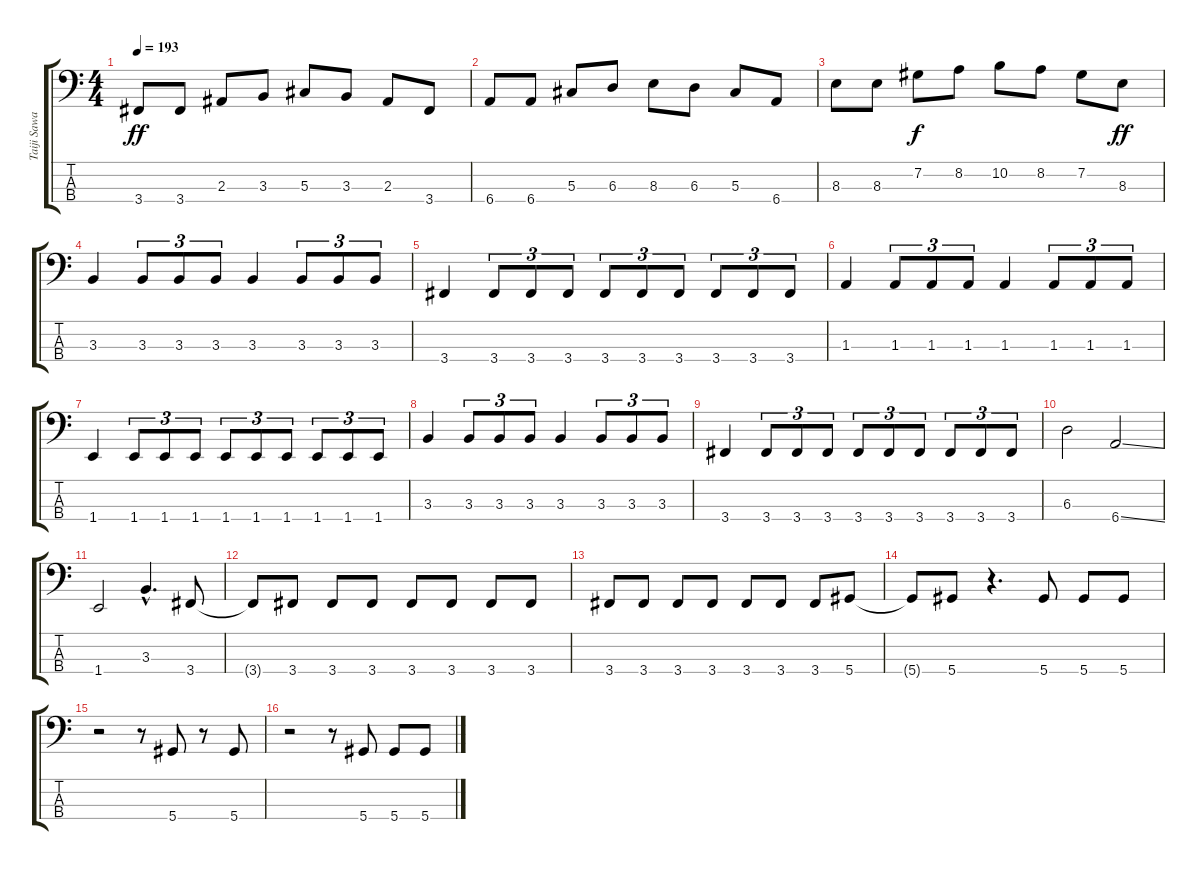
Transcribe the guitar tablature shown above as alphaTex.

\track ("Taiji Sawada (Taiji)" "Taiji Sawa") {instrument electricbasspick}
\staff {score tabs}
\tuning (Gb2 Db2 Ab1 Eb1) {hide}
\ts (4 4)
\tempo 193
\clef f4
\ks c
3.4.8{dy ff} 3.4.8 2.3.8 3.3.8 5.3.8 3.3.8 2.3.8 3.4.8 |
6.4.8 6.4.8 5.3.8 6.3.8 8.3.8 6.3.8 5.3.8 6.4.8 |
8.3.8 8.3.8 7.2.8{dy f} 8.2.8 10.2.8 8.2.8 7.2.8 8.3.8{dy ff} |
3.3.4 3.3.8{tu (3 2)} 3.3.8{tu (3 2)} 3.3.8{tu (3 2)} 3.3.4 3.3.8{tu (3 2)} 3.3.8{tu (3 2)} 3.3.8{tu (3 2)} |
3.4.4 3.4.8{tu (3 2)} 3.4.8{tu (3 2)} 3.4.8{tu (3 2)} 3.4.8{tu (3 2)} 3.4.8{tu (3 2)} 3.4.8{tu (3 2)} 3.4.8{tu (3 2)} 3.4.8{tu (3 2)} 3.4.8{tu (3 2)} |
1.3.4 1.3.8{tu (3 2)} 1.3.8{tu (3 2)} 1.3.8{tu (3 2)} 1.3.4 1.3.8{tu (3 2)} 1.3.8{tu (3 2)} 1.3.8{tu (3 2)} |
1.4.4 1.4.8{tu (3 2)} 1.4.8{tu (3 2)} 1.4.8{tu (3 2)} 1.4.8{tu (3 2)} 1.4.8{tu (3 2)} 1.4.8{tu (3 2)} 1.4.8{tu (3 2)} 1.4.8{tu (3 2)} 1.4.8{tu (3 2)} |
3.3.4 3.3.8{tu (3 2)} 3.3.8{tu (3 2)} 3.3.8{tu (3 2)} 3.3.4 3.3.8{tu (3 2)} 3.3.8{tu (3 2)} 3.3.8{tu (3 2)} |
3.4.4 3.4.8{tu (3 2)} 3.4.8{tu (3 2)} 3.4.8{tu (3 2)} 3.4.8{tu (3 2)} 3.4.8{tu (3 2)} 3.4.8{tu (3 2)} 3.4.8{tu (3 2)} 3.4.8{tu (3 2)} 3.4.8{tu (3 2)} |
6.3.2 6.4{ss}.2 |
1.4.2 3.3{hac}.4{d} 3.4.8 |
3.4{t}.8 3.4.8 3.4.8 3.4.8 3.4.8 3.4.8 3.4.8 3.4.8 |
3.4.8 3.4.8 3.4.8 3.4.8 3.4.8 3.4.8 3.4.8 5.4.8 |
5.4{t}.8 5.4.8 r.4{d} 5.4.8 5.4.8 5.4.8 |
r.2 r.8 5.4.8 r.8 5.4.8 |
r.2 r.8 5.4.8 5.4.8 5.4.8
